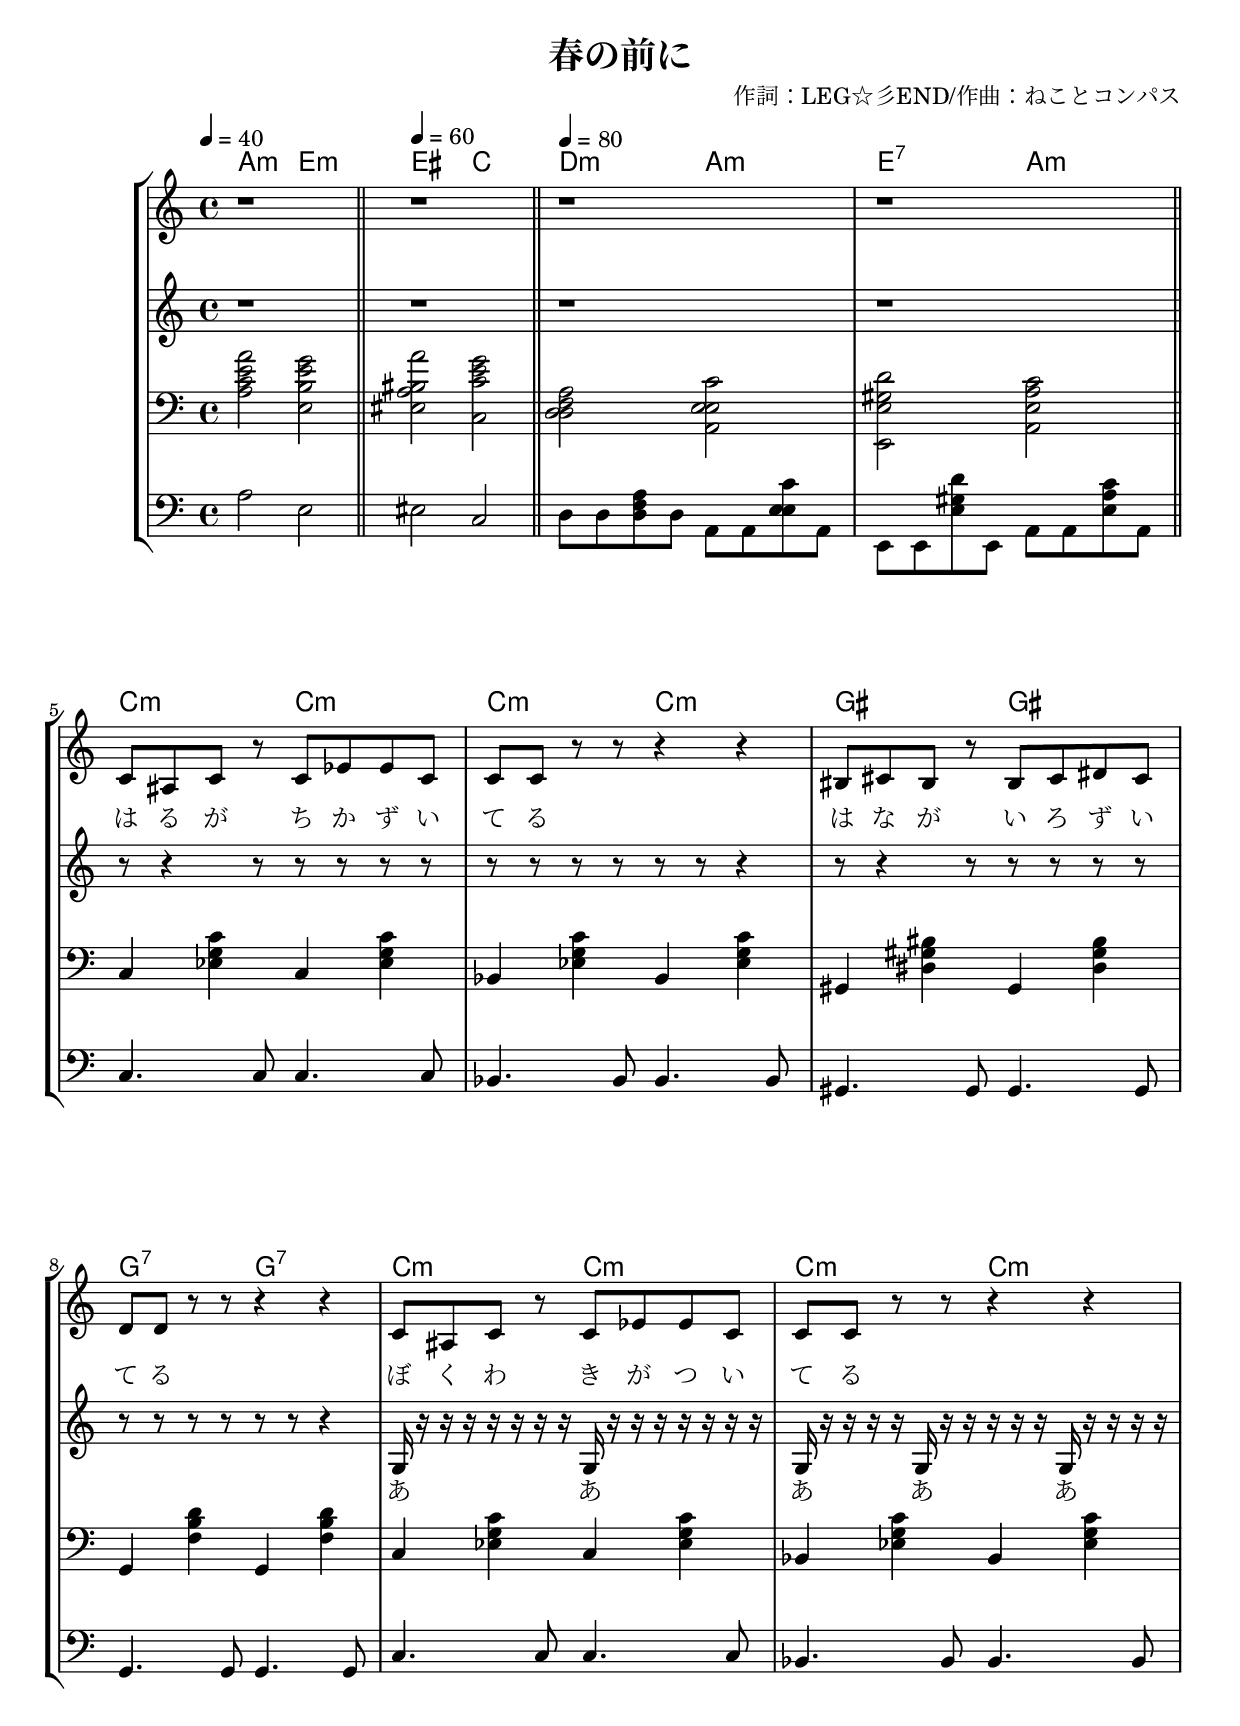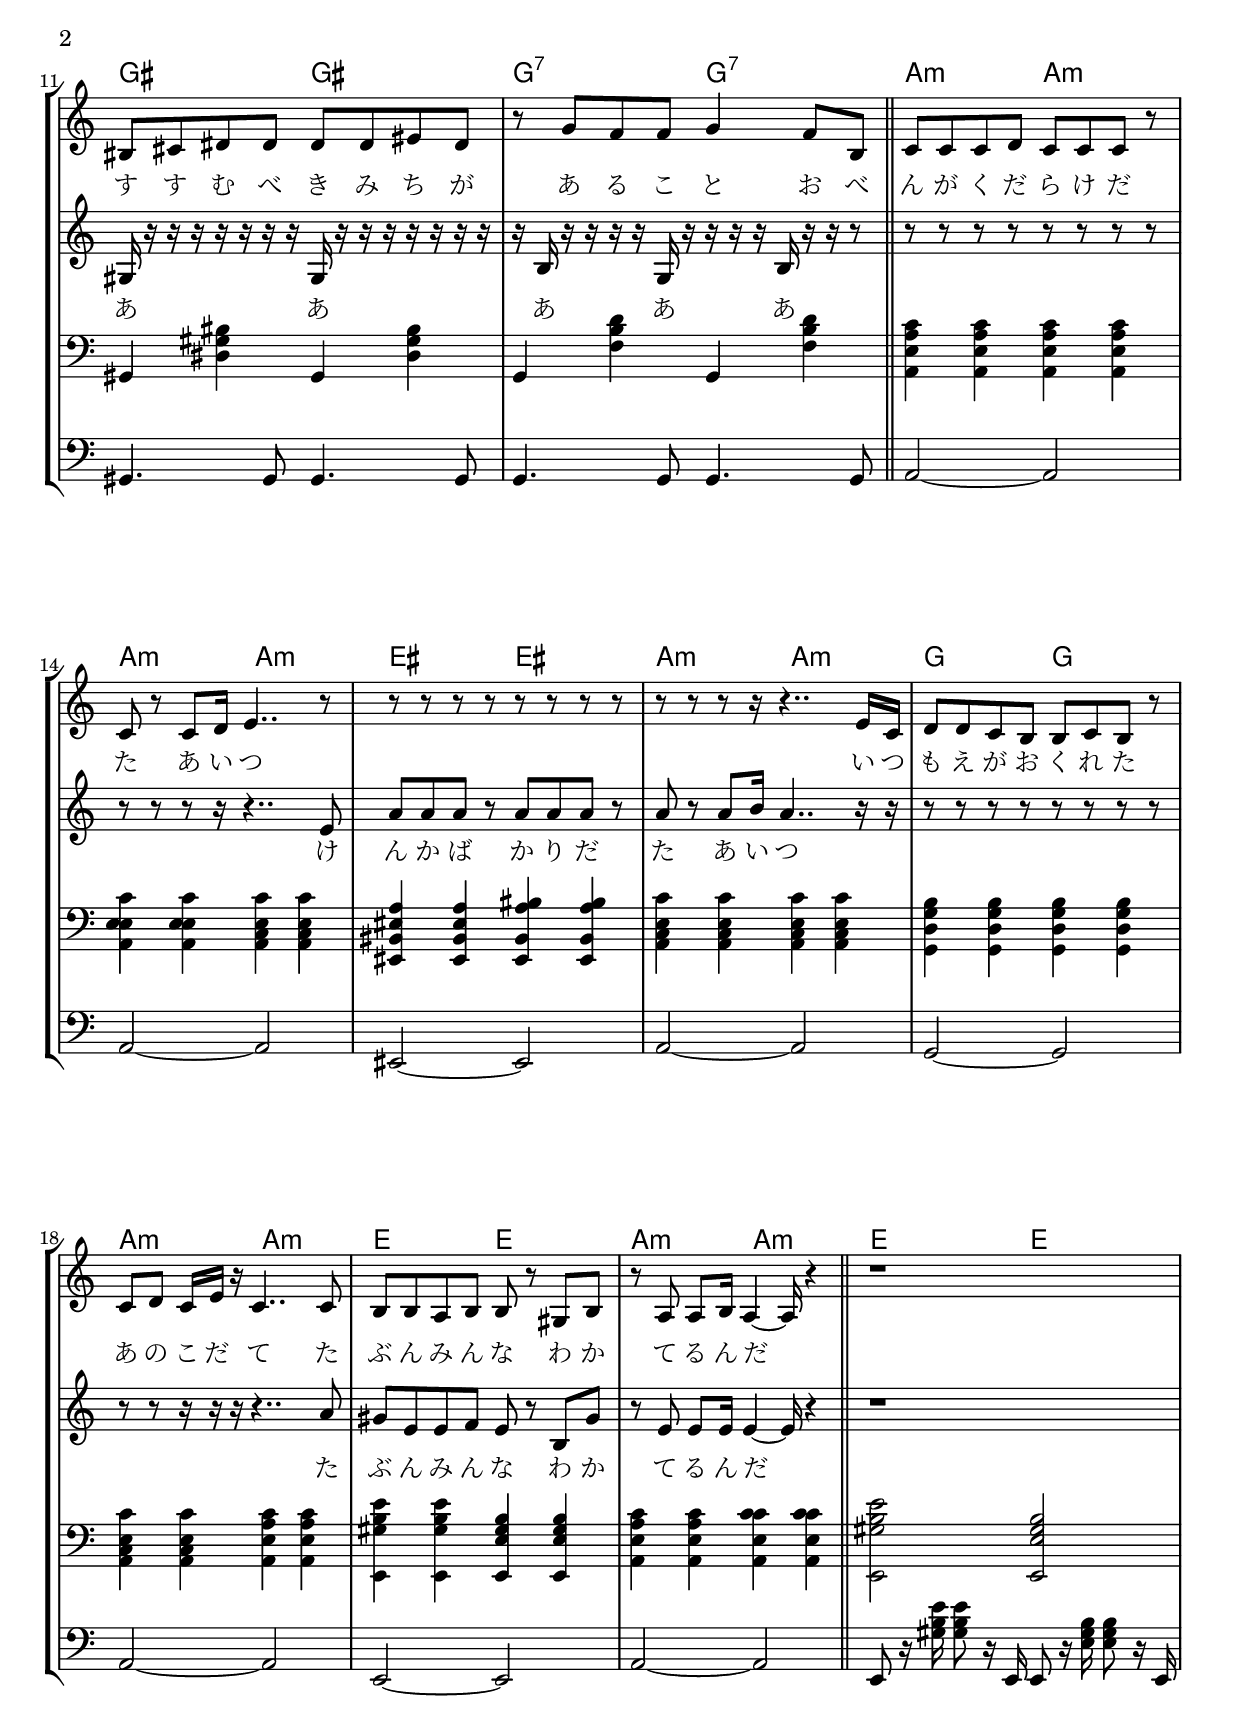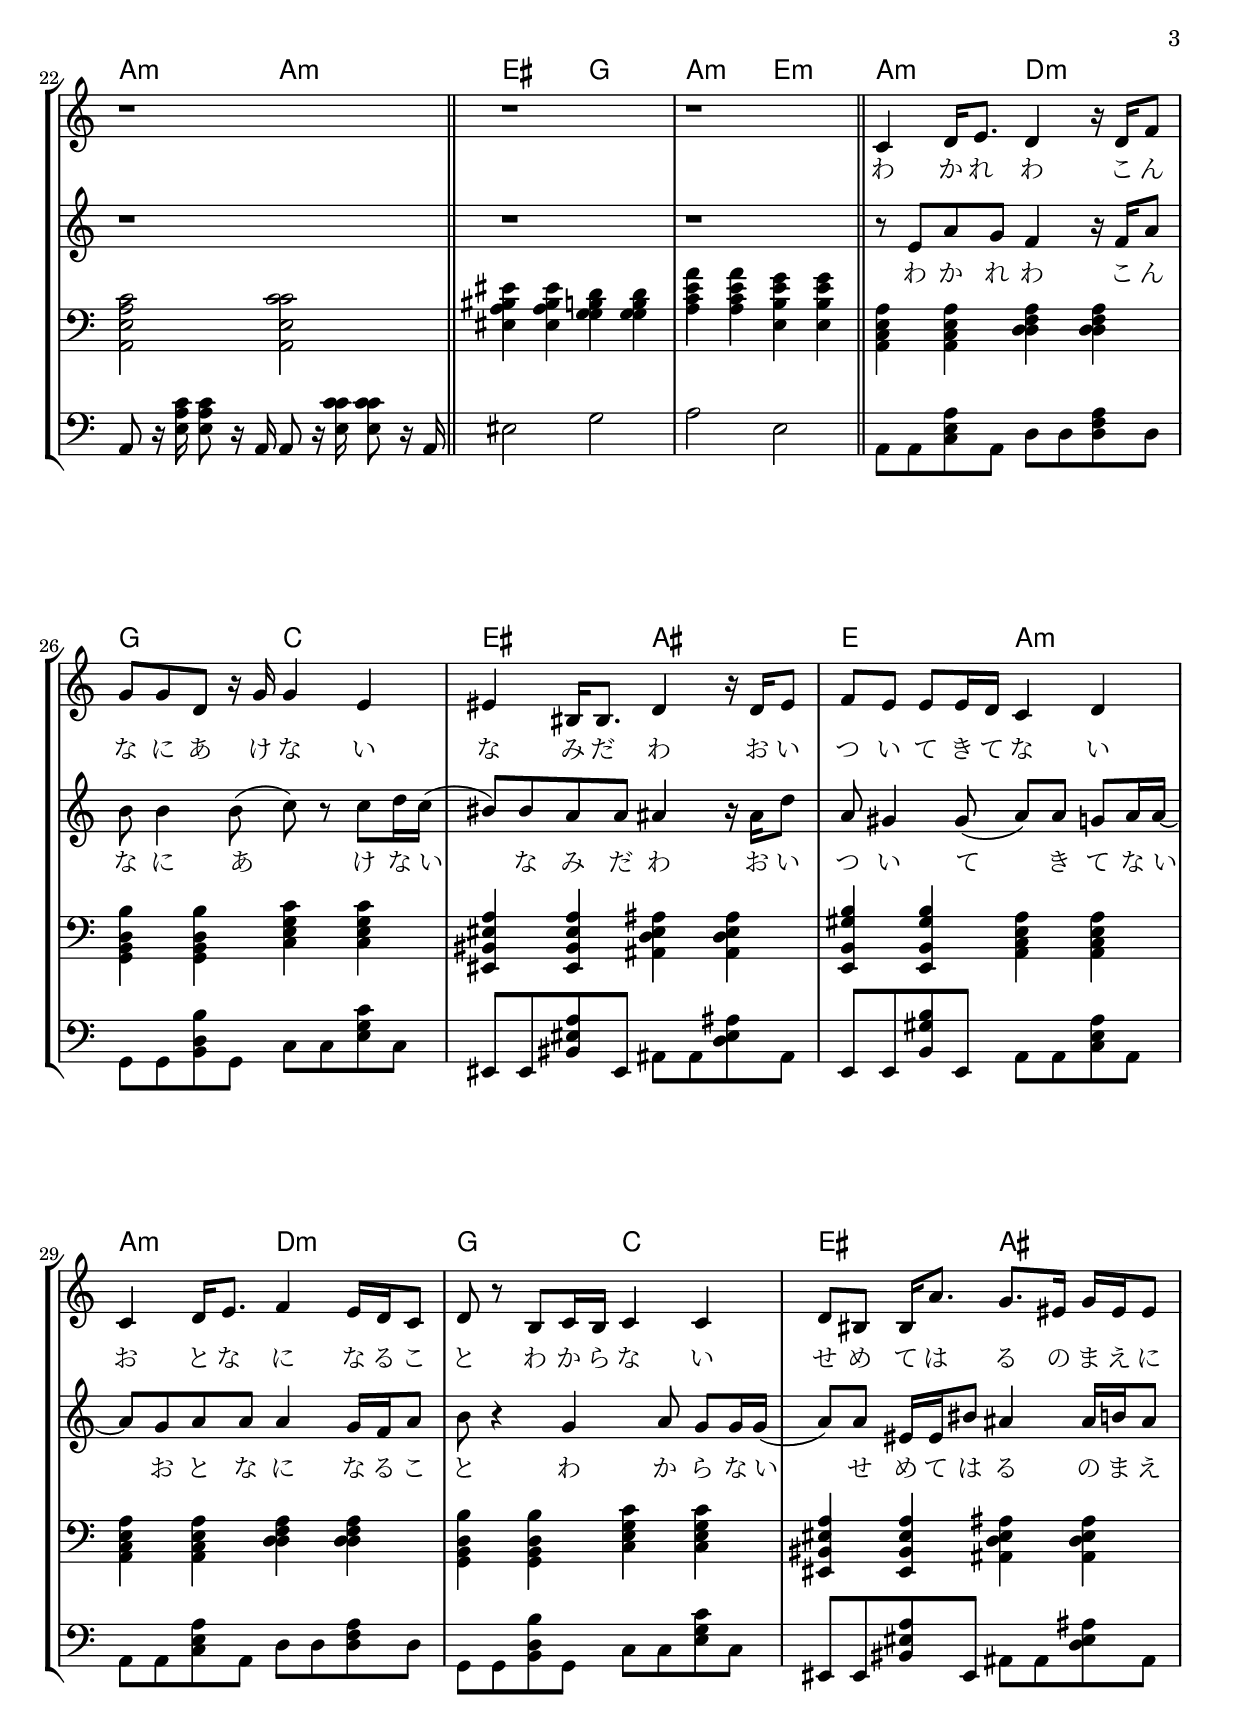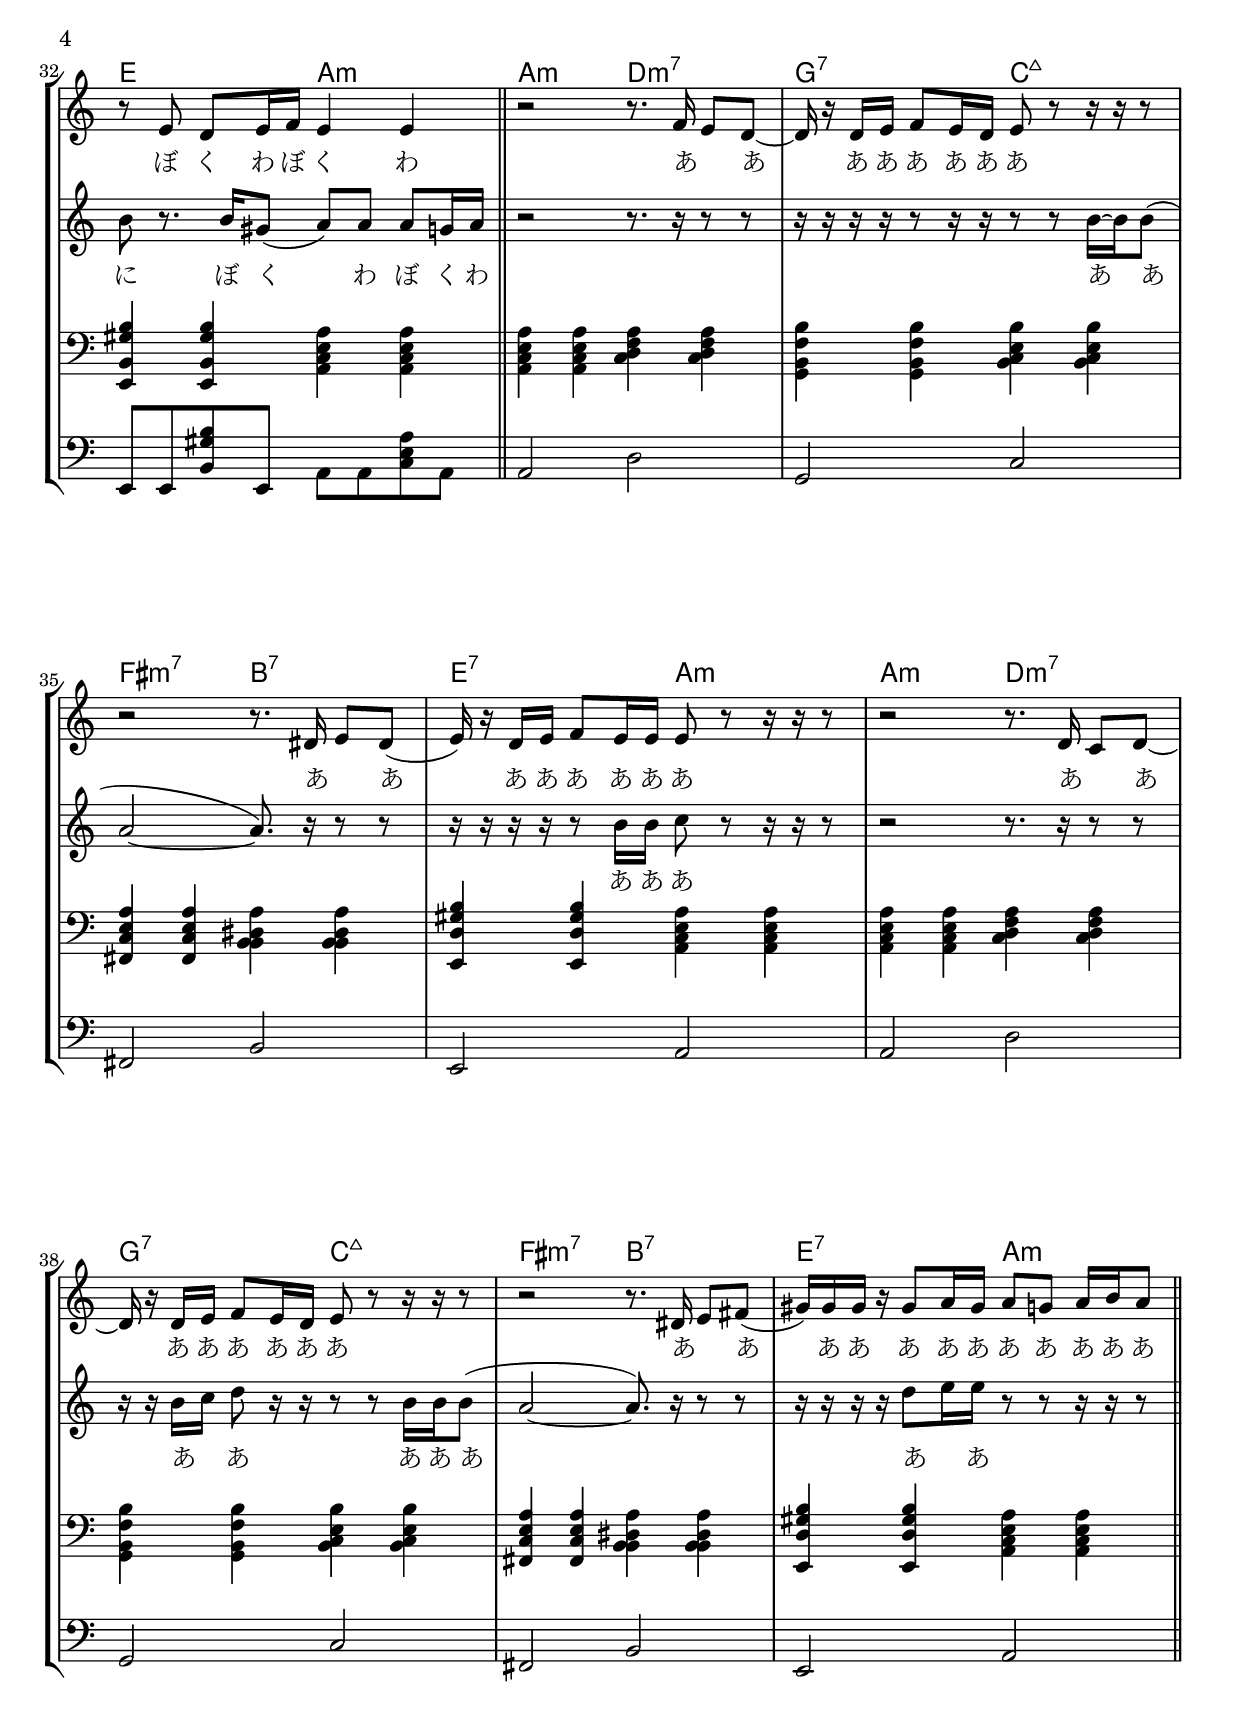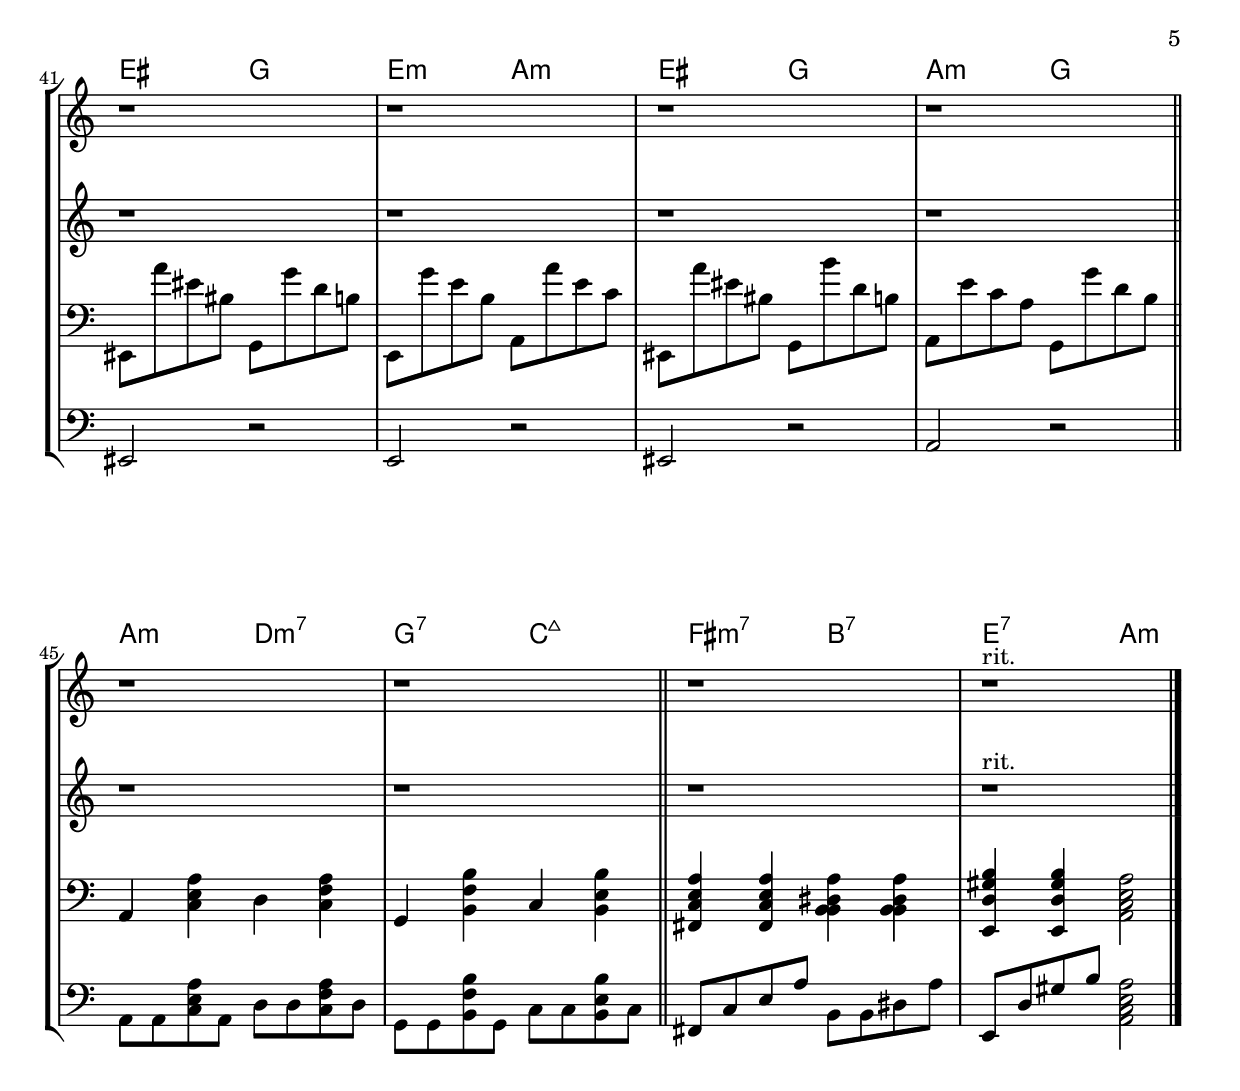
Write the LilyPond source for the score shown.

\version "2.12.1"

\header {
	title = \markup {春の前に}
	composer = \markup \center-column {作詞：LEG☆彡END/作曲：ねことコンパス}
}

harmony = \chordmode {
	a2:m e:m 

	eis c 

	d:m a:m e:7 a:m 

	c:m c:m c:m c:m gis gis g:7 g:7 c:m c:m c:m c:m gis gis g:7 g:7 

	a:m a:m a:m a:m eis eis a:m a:m g g a:m a:m e e a:m a:m 

	e e a:m a:m 

	eis g a:m e:m 

	a:m d:m g c eis ais e a:m a:m d:m g c eis ais e a:m 

	a:m d:min7 g:7 c:maj7 fis:m7 b:7 e:7 a:m a:m d:min7 g:7 c:maj7 fis:m7 b:7 e:7 a:m 

	eis g e:m a:m eis g a:m g 

	a:m d:min7 g:7 c:maj7 

	fis:m7 b:7 e:7 a:m 
}

melody = {
	\key c \major
	\tempo 4 = 40
	r1   
	\tempo 4 = 60
	r1   
	\tempo 4 = 80
	r1 | r1   
	\set Staff.midiInstrument = #"mmi0.42"
	c'8  ais8  c'8  r8  c'8  es'8  es'8  c'8 
	c'8  c'8  r8  r8  r4  r4 
	bis8  cis'8  bis8  r8  bis8  cis'8  dis'8  cis'8 
	d'8  d'8  r8  r8  r4  r4 
	c'8  ais8  c'8  r8  c'8  es'8  es'8  c'8 
	c'8  c'8  r8  r8  r4  r4 
	bis8  cis'8  dis'8  dis'8  dis'8  dis'8  eis'8  dis'8 
	r8  g'8  f'8  f'8  g'4  f'8  	\set Staff.midiInstrument = #"mmi0.45"
	b8 
	c'8  c'8  c'8  d'8  c'8  c'8  c'8  r8 
	c'8  r8  c'8  d'16  e'4..  r8 
	r8  r8  r8  r8  r8  r8  r8  r8 
	r8  r8  r8  r16  r4..  e'16  c'16 
	d'8  d'8  c'8  b8  b8  c'8  b8  r8 
	c'8  d'8  c'16  e'16  r16  c'4..  c'8 
	b8  b8  a8  b8  b8  r8  gis8  b8 
	r8  a8  a8  b16  a4~a16  	r4 	r1 | r1   
	r1 | r1   
	\set Staff.midiInstrument = #"mmi0.48"
	c'4  d'16  e'8.  d'4  r16  d'16  f'8 
	g'8  g'8  d'8  r16  g'16  g'4  e'4 
	eis'4  bis16  bis8.  d'4  r16  d'16  eis'8 
	f'8  e'8  e'8  e'16  d'16  c'4  d'4 
	c'4  d'16  e'8.  f'4  e'16  d'16  c'8 
	d'8  r8  b8  c'16  b16  c'4  c'4 
	d'8  bis8  bis16  a'8.  g'8.  eis'16  g'16  eis'16  eis'8 
	r8  e'8  d'8  e'16  f'16  e'4  e'4
	\set Staff.midiInstrument = #"Lead 8 (bass+lead)"
	r2~r8. f'16  e'8  d'8~ 
	d'16  r16  d'16  e'16  f'8  e'16  d'16  e'8  r8  r16  r16  r8~ 
	r2~r8.  dis'16  e'8  dis'8 
	(e'16)  r16  d'16  e'16  f'8  e'16  e'16  e'8  r8  r16  r16  r8~ 
	r2~r8.  d'16  c'8  d'8~ 
	d'16  r16  d'16  e'16  f'8  e'16  d'16  e'8  r8  r16  r16  r8~ 
	r2~r8.  dis'16  e'8  fis'8 
	(gis'16)  gis'16  gis'16  r16  gis'8  a'16  gis'16  a'8  g'8  a'16  b'16  a'8
	r1 | r1 | r1 | r1   
	r1 | r1   
	r1 | r1^"rit." \bar "|."
}

words = \lyricmode {
	
	
	
	は  る  が  ち  か  ず  い  て  る  は  な  が  い  ろ  ず  い  て  る  ぼ  く  わ  き  が  つ  い  て  る  す  す  む  べ  き  み  ち  が  あ  る  こ  と  お  
	べ  ん  が  く  だ  ら  け  だ  た  あ  い  つ  い  つ  も  え  が  お  く  れ  た  あ  の  こ  だ  て  た  ぶ  ん  み  ん  な  わ  か  て  る  ん  だ  
	
	
	わ  か  れ  わ  こ  ん  な  に  あ  け  な  い  な  み  だ  わ  お  い  つ  い  て  き  て  な  い  お  と  な  に  な  る  こ  と  わ  か  ら  な  い  せ  め  て  は  る  の  ま  え  に  ぼ  く  わ  ぼ  く  わ  
	あ  あ  あ  あ  あ  あ  あ  あ  あ  あ  あ  あ  あ  あ  あ  あ  あ  あ  あ  あ  あ  あ  あ  あ  あ  あ  あ  あ  あ  あ  あ  あ  あ  あ  あ  あ  あ  あ  あ  あ  
	
	
	
}

secondmelody = {
	\key c \major
	\tempo 4 = 40
	r1   
	\tempo 4 = 60
	r1   
	\tempo 4 = 80
	r1 | r1   
	\set Staff.midiInstrument = #"Pad 1 (new age)"
	r8  r4  r8  r8  r8  r8  r8 
	r8  r8  r8  r8  r8  r8  r4 
	r8  r4  r8  r8  r8  r8  r8 
	r8  r8  r8  r8  r8  r8  r4 
	g16  r16  r16  r16  r16  r16  r16  r16  g16  r16  r16  r16  r16  r16  r16  r16 
	g16  r16  r16  r16  r16  g16  r16  r16  r16  r16  r16  g16  r16  r16  r16  r16 
	gis16  r16  r16  r16  r16  r16  r16  r16  gis16  r16  r16  r16  r16  r16  r16  r16 
	r16  b16  r16  r16  r16  r16  g16  r16  r16  r16  r16  b16  r16  r16  	\set Staff.midiInstrument = #"fss0.35"
	r8 
	r8  r8  r8  r8  r8  r8  r8  r8 
	r8  r8  r8  r16  r4..  e'8 
	a'8  a'8  a'8  r8  a'8  a'8  a'8  r8 
	a'8  r8  a'8  b'16  a'4..  r16  r16 
	r8  r8  r8  r8  r8  r8  r8  r8 
	r8  r8  r16  r16  r16  r4..  a'8 
	gis'8  e'8  e'8  f'8  e'8  r8  b8  gis'8 
	r8  e'8  e'8  e'16  e'4~e'16  	r4 	r1 | r1   
	r1 | r1   
	\set Staff.midiInstrument = #"fss0.42"
	r8 e'8  a'8  g'8  f'4  r16  f'16  a'8 
	b'8  b'4  b'8  (c''8)  r8  c''8  d''16  c''16 
	(bis'8)  bis'8  a'8  a'8  ais'4  r16  ais'16  d''8 
	a'8  gis'4  gis'8  (a'8)  a'8  g'8  a'16  a'16~ 
	a'8  g'8  a'8  a'8  a'4  g'16  f'16  a'8 
	b'8  r4  g'4  a'8  g'8  g'16  g'16 
	(a'8)  a'8  eis'16  eis'16  bis'8  ais'4  ais'16  b'16  ais'8 
	b'8  r8.  b'16  gis'8  (a'8)  a'8  a'8  g'16  a'16
	\set Staff.midiInstrument = #"Flute"
	r2~r8. r16  r8  r8 
	r16  r16  r16  r16  r8  r16  r16  r8  r8  b'16  b'16  b'8 
	(a'2~a'8.)  r16  r8  r8 
	r16  r16  r16  r16  r8  b'16  b'16  c''8  r8  r16  r16  r8~ 
	r2~r8.  r16  r8  r8 
	r16  r16  b'16  c''16  d''8  r16  r16  r8  r8  b'16  b'16  b'8 
	(a'2~a'8.)  r16  r8  r8~ 
	r16  r16  r16  r16  d''8  e''16  e''16  r8  r8  r16  r16  r8
	r1 | r1 | r1 | r1   
	r1 | r1   
	r1 | r1^"rit." \bar "|."
}

secondwords = \lyricmode {
	
	
	
	あ  あ  あ  あ  あ  あ  あ  あ  あ  あ  
	け  ん  か  ば  か  り  だ  た  あ  い  つ  た  ぶ  ん  み  ん  な  わ  か  て  る  ん  だ  
	
	
	わ  か  れ  わ  こ  ん  な  に  あ  け  な  い  な  み  だ  わ  お  い  つ  い  て  き  て  な  い  お  と  な  に  な  る  こ  と  わ  か  ら  な  い  せ  め  て  は  る  の  ま  え  に  ぼ  く  わ  ぼ  く  わ  
	あ  あ  あ  あ  あ  あ  あ  あ  あ  あ  あ  あ  あ  あ  あ  
	
	
	
}

tempochange = {
	\tempo 4 = 40
	r1 \bar "||"
	\tempo 4 = 60
	r1 \bar "||"
	\tempo 4 = 80
	r1 | r1 \bar "||"
	\tempo 4 = 80
	r1 | r1 | r1 | r1 | r1 | r1 | r1 | r1 \bar "||"
	\tempo 4 = 80
	r1 | r1 | r1 | r1 | r1 | r1 | r1 | r1 \bar "||"
	\tempo 4 = 80
	r1 | r1 \bar "||"
	\tempo 4 = 80
	r1 | r1 \bar "||"
	\tempo 4 = 80
	r1 | r1 | r1 | r1 | r1 | r1 | r1 | r1 \bar "||"
	\tempo 4 = 80
	r1 | r1 | r1 | r1 | r1 | r1 | r1 | r1 \bar "||"
	\tempo 4 = 80
	r1 | r1 | r1 | r1 \bar "||"
	\tempo 4 = 80
	r1 | r1 \bar "||"
	\tempo 4 = 80
	r1 | \tempo 4 = 60 r2 \tempo 4 = 53 r2 \bar "|."
}

mainacc = {
	\clef bass
	\set Staff.midiInstrument = #"Pad 8 (sweep)"
	\key c \major
	\tempo 4 = 40
	<a c' e' a'>2
	<e b e' g'>2
	\bar "||"

	\set Staff.midiInstrument = #"Pad 8 (sweep)"
	\tempo 4 = 60
	<eis a bis a'>2
	<c c' e' g'>2
	\bar "||"

	\set Staff.midiInstrument = #"Pad 2 (warm)"
	\tempo 4 = 80
	<d d f a>2
	<a, e e c'>2
	<e, e gis d'>2
	<a, e a c'>2
	\bar "||"

	\set Staff.midiInstrument = #"Synth Voice"
	c4 <es g c'>4
	c4 <es g c'>4
	bes,4 <es g c'>4
	bes,4 <es g c'>4
	gis,4 <dis gis bis>4
	gis,4 <dis gis bis>4
	g,4 <f b d'>4
	g,4 <f b d'>4
	c4 <es g c'>4
	c4 <es g c'>4
	bes,4 <es g c'>4
	bes,4 <es g c'>4
	gis,4 <dis gis bis>4
	gis,4 <dis gis bis>4
	g,4 <f b d'>4
	g,4 <f b d'>4
	\bar "||"

	\set Staff.midiInstrument = #"Synthstrings 1"
	<a, e a c'>4 <a, e a c'>4
	<a, e a c'>4 <a, e a c'>4
	<a, e e c'>4 <a, e e c'>4
	<a, c e c'>4 <a, c e c'>4
	<eis, bis, eis a>4 <eis, bis, eis a>4
	<eis, bis, a bis>4 <eis, bis, a bis>4
	<a, c e c'>4 <a, c e c'>4
	<a, c e c'>4 <a, c e c'>4
	<g, d g b>4 <g, d g b>4
	<g, d g b>4 <g, d g b>4
	<a, c e c'>4 <a, c e c'>4
	<a, e a c'>4 <a, e a c'>4
	<e, gis b e'>4 <e, gis b e'>4
	<e, e gis b>4 <e, e gis b>4
	<a, e a c'>4 <a, e a c'>4
	<a, e c' c'>4 <a, e c' c'>4
	\bar "||"

	\set Staff.midiInstrument = #"Pad 3 (polysynth)"
	<e, gis b e'>2
	<e, e gis b>2
	<a, e a c'>2
	<a, e c' c'>2
	\bar "||"

	\set Staff.midiInstrument = #"Synth Voice"
	<eis a bis eis'>4 <eis a bis eis'>4
	<g g b d'>4 <g g b d'>4
	<a c' e' a'>4 <a c' e' a'>4
	<e b e' g'>4 <e b e' g'>4
	\bar "||"

	\set Staff.midiInstrument = #"FX 2 (soundtrack)"
	<a, c e a>4 <a, c e a>4
	<d d f a>4 <d d f a>4
	<g, b, d b>4 <g, b, d b>4
	<c e g c'>4 <c e g c'>4
	<eis, bis, eis a>4 <eis, bis, eis a>4
	<ais, d eis ais>4 <ais, d eis ais>4
	<e, b, gis b>4 <e, b, gis b>4
	<a, c e a>4 <a, c e a>4
	<a, c e a>4 <a, c e a>4
	<d d f a>4 <d d f a>4
	<g, b, d b>4 <g, b, d b>4
	<c e g c'>4 <c e g c'>4
	<eis, bis, eis a>4 <eis, bis, eis a>4
	<ais, d eis ais>4 <ais, d eis ais>4
	<e, b, gis b>4 <e, b, gis b>4
	<a, c e a>4 <a, c e a>4
	\bar "||"

	\set Staff.midiInstrument = #"Electric Grand"
	<a, c e a>4 <a, c e a>4
	<d c f a>4 <d c f a>4
	<g, b, f b>4 <g, b, f b>4
	<c b, e b>4 <c b, e b>4
	<fis, c e a>4 <fis, c e a>4
	<b, b, dis a>4 <b, b, dis a>4
	<e, d gis b>4 <e, d gis b>4
	<a, c e a>4 <a, c e a>4
	<a, c e a>4 <a, c e a>4
	<d c f a>4 <d c f a>4
	<g, b, f b>4 <g, b, f b>4
	<c b, e b>4 <c b, e b>4
	<fis, c e a>4 <fis, c e a>4
	<b, b, dis a>4 <b, b, dis a>4
	<e, d gis b>4 <e, d gis b>4
	<a, c e a>4 <a, c e a>4
	\bar "||"

	\set Staff.midiInstrument = #"Acoustic grand"
	eis,8 a' eis' bis
	g,8 g' d' b
	e,8 g' e' b
	a,8 a' e' c'
	eis,8 a' eis' bis
	g,8 b' d' b
	a,8 e' c' a
	g,8 g' d' b
	\bar "||"

	\set Staff.midiInstrument = #"Synth Voice"
	a,4 <c e a>4
	d4 <c f a>4
	g,4 <b, f b>4
	c4 <b, e b>4
	\bar "||"

	\set Staff.midiInstrument = #"Pad 7 (halo)"
	<fis, c e a>4 <fis, c e a>4
	<b, b, dis a>4 <b, b, dis a>4
	<e, d gis b>4 <e, d gis b>4
	<a, c e a>2
	\bar "|."
}

subacc = {
	\clef bass
	\set Staff.midiInstrument = #"Taiko Drum"
	\key c \major
	\tempo 4 = 40
	a2
	~e2
	\bar "||"

	\set Staff.midiInstrument = #"Taiko Drum"
	\tempo 4 = 60
	eis2
	~c2
	\bar "||"

	\set Staff.midiInstrument = #"Acoustic grand"
	\tempo 4 = 80
	d8 d8 <d f a>8 d8
	a,8 a,8 <e e c'>8 a,8
	e,8 e,8 <e gis d'>8 e,8
	a,8 a,8 <e a c'>8 a,8
	\bar "||"

	\set Staff.midiInstrument = #"Acoustic grand"
	c4.c8
	c4.c8
	bes,4.bes,8
	bes,4.bes,8
	gis,4.gis,8
	gis,4.gis,8
	g,4.g,8
	g,4.g,8
	c4.c8
	c4.c8
	bes,4.bes,8
	bes,4.bes,8
	gis,4.gis,8
	gis,4.gis,8
	g,4.g,8
	g,4.g,8
	\bar "||"

	\set Staff.midiInstrument = #"Taiko Drum"
	a,2
	~a,2
	a,2
	~a,2
	eis,2
	~eis,2
	a,2
	~a,2
	g,2
	~g,2
	a,2
	~a,2
	e,2
	~e,2
	a,2
	~a,2
	\bar "||"

	\set Staff.midiInstrument = #"Acoustic Bass"
	e,8 r16 <gis b e'>16 <gis b e'>8 r16 e,16
	e,8 r16 <e gis b>16 <e gis b>8 r16 e,16
	a,8 r16 <e a c'>16 <e a c'>8 r16 a,16
	a,8 r16 <e c' c'>16 <e c' c'>8 r16 a,16
	\bar "||"

	\set Staff.midiInstrument = #"Taiko Drum"
	eis2
	~g2
	a2
	~e2
	\bar "||"

	\set Staff.midiInstrument = #"Acoustic grand"
	a,8 a,8 <c e a>8 a,8
	d8 d8 <d f a>8 d8
	g,8 g,8 <b, d b>8 g,8
	c8 c8 <e g c'>8 c8
	eis,8 eis,8 <bis, eis a>8 eis,8
	ais,8 ais,8 <d eis ais>8 ais,8
	e,8 e,8 <b, gis b>8 e,8
	a,8 a,8 <c e a>8 a,8
	a,8 a,8 <c e a>8 a,8
	d8 d8 <d f a>8 d8
	g,8 g,8 <b, d b>8 g,8
	c8 c8 <e g c'>8 c8
	eis,8 eis,8 <bis, eis a>8 eis,8
	ais,8 ais,8 <d eis ais>8 ais,8
	e,8 e,8 <b, gis b>8 e,8
	a,8 a,8 <c e a>8 a,8
	\bar "||"

	\set Staff.midiInstrument = #"Taiko Drum"
	a,2
	~d2
	g,2
	~c2
	fis,2
	~b,2
	e,2
	~a,2
	a,2
	~d2
	g,2
	~c2
	fis,2
	~b,2
	e,2
	~a,2
	\bar "||"

	\set Staff.midiInstrument = #"Pad 8 (sweep)"
	eis,2
	r2
	e,2
	r2
	eis,2
	r2
	a,2
	r2
	\bar "||"

	\set Staff.midiInstrument = #"Electric Grand"
	a,8 a,8 <c e a>8 a,8
	d8 d8 <c f a>8 d8
	g,8 g,8 <b, f b>8 g,8
	c8 c8 <b, e b>8 c8
	\bar "||"

	\set Staff.midiInstrument = #"French horn"
	fis,8 c8 e8 a8
	b,8 b,8 dis8 a8
	e,8 d8 gis8 b8
	<a, c e a>2
	\bar "|."
}

percA = {
	\drummode {
	r1 \bar "||"
	r1 \bar "||"
	r1  |r2 r8 hho4 hho8  \bar "||"
	cymr4 cymr4 cymr4 cymr4  |cymr4 cymr8 cymr16 cymr16 cymr4 cymr4  |cymr4 cymr4 cymr4 cymr4  |cymr4 cymr2.  |cymr4 cymr4 cymr4 cymr4  |cymr4 cymr8 cymr16 cymr16 cymr4 cymr4  |cymr4 cymr4 cymr4 cymr4  |cymr4 cymr2.  \bar "||"
	r1  |r1  |r1  |r1  |r1  |r1  |r1  |r2 r8 hho4 hho8  \bar "||"
	hh8 hh8 hh8 hh8 hh8 hh8 hh8 hh8  |r8 hh2. r8  \bar "||"
	r4 hh4 hh4 hh4  |r1  \bar "||"
	r8 cymr16 cymr16 cymr8 cymr16 cymr16 cymr8 cymr16 cymr16 cymr8 cymr8  |cymr8 cymr16 cymr16 cymr8 cymr16 cymr16 cymr8 cymr16 cymr16 cymr8 cymr8  |cymr8 cymr16 cymr16 cymr8 cymr16 cymr16 cymr8 cymr16 cymr16 cymr8 cymr16 cymr16  |cymr8 cymr16 cymr16 cymr8 cymr16 cymr16 cymr8 cymr16 cymr16 cymr8 cymr8  |r8 cymr16 cymr16 cymr8 cymr16 cymr16 cymr8 cymr16 cymr16 cymr8 cymr8  |cymr8 cymr16 cymr16 cymr8 cymr16 cymr16 cymr8 cymr16 cymr16 cymr8 cymr8  |cymr8 cymr16 cymr16 cymr8 cymr16 cymr16 cymr8 cymr16 cymr16 cymr8 cymr16 cymr16  |cymr8 cymr16 cymr16 cymr8 cymr16 cymr16 cymr8 cymr16 cymr16 cymr8 cymr8  \bar "||"
	cymr4 cymr4 cymr4 cymr4  |cymr4 cymr8 cymr16 cymr16 cymr4 cymr4  |cymr4 cymr4 cymr4 cymr4  |cymr4 cymr2.  |cymr4 cymr4 cymr4 cymr4  |cymr4 cymr8 cymr16 cymr16 cymr4 cymr4  |cymr4 cymr4 cymr4 cymr4  |cymr4 cymr2.  \bar "||"
	r1 |r1 |r1 |r1 \bar "||"
	hh8 hh8 hh8 hh8 hh8 hh8 hh8 hh8  |r8 hh2. r8  \bar "||"
	cymr4 cymr4 cymr4 cymr4  |cymr4 cymr8 cymr16 cymr16 cymr4 cymr4  \bar "|."
	}
}

percB = {
	\drummode {
	r1 \bar "||"
	r1 \bar "||"
	r4. hhp2 hhp8  |hhp4 hhp4 hhp4 hhp4  \bar "||"
	r2 sn2  |r2 sn2  |r2 sn2  |r8 sn8 sn2.  |r2 sn2  |r2 sn2  |r2 sn2  |r8 sn8 sn2.  \bar "||"
	r4. hhp2 hhp8  |r4. hhp2 hhp8  |r4. hhp2 hhp8  |r4. hhp2 hhp8  |r4. hhp2 hhp8  |r4. hhp2 hhp8  |r4. hhp2 hhp8  |hhp4 hhp4 hhp4 hhp4  \bar "||"
	r4 sn8. sn8 sn8. sn8. sn16  |r4 sn2 sn4  \bar "||"
	r4 sn8 sn4. sn4  |sn16 sn16 sn16 sn16 sn16 sn16 sn16 sn16 sn16 sn16 sn16 sn16 sn16 sn16 sn16 sn16  \bar "||"
	r4 sn2 sn4  |r4 sn8 sn4. sn4  |r4 sn2 sn4  |r4 sn8 sn4. sn4  |r4 sn2 sn4  |r4 sn8 sn4. sn4  |r4 sn2 sn4  |r4 sn2 sn8 sn16 sn16  \bar "||"
	r2 sn2  |r2 sn2  |r2 sn2  |r8 sn8 sn2.  |r2 sn2  |r2 sn2  |r2 sn2  |r8 sn8 sn2.  \bar "||"
	r1 |r1 |r1 |r1 \bar "||"
	r4 sn8. sn8 sn8. sn8. sn16  |r4 sn2 sn4  \bar "||"
	r2 sn2  |r2 sn2  \bar "|."
	}
}

percC = {
	\drummode {
	r1 \bar "||"
	r1 \bar "||"
	hh4 hh4 hh4 hh4  |r4. hh2 r8  \bar "||"
	bd2. r8 bd8  |bd2. r8 bd8  |bd2. r8 bd8  |bd4. bd8 bd4. bd8  |bd2. r8 bd8  |bd2. r8 bd8  |bd2. r8 bd8  |bd2 r8 bd4.  \bar "||"
	hh4 hh4 hh4 hh4  |hh4 hh4 hh4 hh4  |hh4 hh4 hh4 hh4  |hh4 hh4 hh4 hh4  |hh4 hh4 hh4 hh4  |hh4 hh4 hh4 hh4  |hh4 hh4 hh4 hh4  |r4. hh2 r8  \bar "||"
	bd8 bd4 bd2 bd8  |bd8 bd4. bd4. bd8  \bar "||"
	bd4 bd4 bd4 bd4  |bd4 bd4 bd8 bd8 bd8 bd8  \bar "||"
	bd8. bd16 bd8. bd16 bd8. bd16 bd8. bd16  |bd8. bd16 bd8. bd16 bd8. bd16 bd4  |bd8. bd16 bd8. bd16 bd8. bd16 bd8. bd16  |bd8. bd16 bd8. bd16 bd8. bd16 bd4  |bd8. bd16 bd8. bd16 bd8. bd16 bd8. bd16  |bd8. bd16 bd8. bd16 bd8. bd16 bd4  |bd8. bd16 bd8. bd16 bd8. bd16 bd8. bd16  |bd8. bd16 bd8. bd16 bd8. bd16 bd8. bd16  \bar "||"
	bd2. r8 bd8  |bd2. r8 bd8  |bd2. r8 bd8  |bd4. bd8 bd4. bd8  |bd2. r8 bd8  |bd2. r8 bd8  |bd2. r8 bd8  |bd2 r8 bd4.  \bar "||"
	r1 |r1 |r1 |r1 \bar "||"
	bd8 bd4 bd2 bd8  |bd8 bd4. bd4. bd8  \bar "||"
	bd2. r8 bd8  |bd2 r8 bd4.  \bar "|."
	}
}

percD = {
	\drummode {
	r1 \bar "||"
	r1 \bar "||"
	bd2. r8 bd8  |bd8. bd4. r16 bd4 bd8  \bar "||"
	r1 |r1 |r1 |r2 r8 tommh8 tommh4  |r1 |r1 |r1 |r8. tommh8. tommh2 r8  \bar "||"
	bd2. r8 bd8  |bd8. bd8. bd2 bd8  |bd2. r8 bd8  |bd8. bd8. bd2 bd8  |bd2. r8 bd8  |bd8. bd8. bd2 bd8  |bd2. r8 bd8  |bd8. bd4. r16 bd4 bd8  \bar "||"
	r1  |r2 r8 hho4.  \bar "||"
	r8 hhp4 hhp4 hhp4 hhp8  |r8 hhp4 hhp4 hhp4 hhp8  \bar "||"
	r1  |r2 r16 tommh4. r16  |r1  |r2 r16 tommh4. r16  |r1  |r2 r16 tommh4. r16  |r1  |r4. tommh2 r8  \bar "||"
	r1 |r1 |r1 |r2 r8 tommh8 tommh4  |r1 |r1 |r1 |r8. tommh8. tommh2 r8  \bar "||"
	r1 |r1 |r1 |r1 \bar "||"
	r1  |r2 r8 hho4.  \bar "||"
	r1 |r8. tommh8. tommh2 r8  \bar "|."
	}
}

percE = {
	\drummode {
	r1 \bar "||"
	r1 \bar "||"
	r1 | r1 \bar "||"
	r1 |r1 |r1 |r2. r8 toml8  |r1 |r1 |r1 |r2. toml8 toml8  \bar "||"
	r1 | r1 | r1 | r1 | r1 | r1 | r1 | r1 \bar "||"
	r1 |cymc1  \bar "||"
	cymc1  |r1 \bar "||"
	r1  |r2. r8 toml8  |r1  |r2. r8 toml8  |r1  |r2. r8 toml8  |r1  |r2 r16 toml4. r16  \bar "||"
	r1 |r1 |r1 |r2. r8 toml8  |r1 |r1 |r1 |r2. toml8 toml8  \bar "||"
	r1 |r1 |r1 |r1 \bar "||"
	r1 |cymc1  \bar "||"
	r1 |r2. toml8 toml8  \bar "|."
	}
}

percF = {
	\drummode {
	r1 \bar "||"
	r1 \bar "||"
	r1 | r1 \bar "||"
	r1 |r1 |r1 |r1 |r1 |r1 |r1 |hho1  \bar "||"
	r1 | r1 | r1 | r1 | r1 | r1 | r1 | r1 \bar "||"
	r1 |r4 r16 tommh16 tommh4. tommh4  \bar "||"
	r1 | r1 \bar "||"
	cymc1  |r1 |r1 |r1 |cymc1  |r1 |r1 |r1 \bar "||"
	r1 |r1 |r1 |r1 |r1 |r1 |r1 |hho1  \bar "||"
	r1 | r1 | r1 | r1 \bar "||"
	r1 |r4 r16 tommh16 tommh4. tommh4  \bar "||"
	r1 |hho1  \bar "|."
	}
}

percG = {
	\drummode {
	r1 \bar "||"
	r1 \bar "||"
	r1 | r1 \bar "||"
	r1 | r1 | r1 | r1 | r1 | r1 | r1 | r1 \bar "||"
	r1 | r1 | r1 | r1 | r1 | r1 | r1 | r1 \bar "||"
	r1 |r4. r16 tomml4. tomml8.  \bar "||"
	r1 | r1 \bar "||"
	r1 | r1 | r1 | r1 | r1 | r1 | r1 | r1 \bar "||"
	r1 | r1 | r1 | r1 | r1 | r1 | r1 | r1 \bar "||"
	r1 | r1 | r1 | r1 \bar "||"
	r1 |r4. r16 tomml4. tomml8.  \bar "||"
	r1 | r1 \bar "|."
	}
}

percH = {
	\drummode {
	r1 \bar "||"
	r1 \bar "||"
	r1 | r1 \bar "||"
	r1 | r1 | r1 | r1 | r1 | r1 | r1 | r1 \bar "||"
	r1 | r1 | r1 | r1 | r1 | r1 | r1 | r1 \bar "||"
	r1 |r2 r16 toml8 toml4 r16  \bar "||"
	r1 | r1 \bar "||"
	r1 | r1 | r1 | r1 | r1 | r1 | r1 | r1 \bar "||"
	r1 | r1 | r1 | r1 | r1 | r1 | r1 | r1 \bar "||"
	r1 | r1 | r1 | r1 \bar "||"
	r1 |r2 r16 toml8 toml4 r16  \bar "||"
	r1 | r1 \bar "|."
	}
}

percI = {
	\drummode {
	r1 \bar "||"
	r1 \bar "||"
	r1 | r1 \bar "||"
	r1 | r1 | r1 | r1 | r1 | r1 | r1 | r1 \bar "||"
	r1 | r1 | r1 | r1 | r1 | r1 | r1 | r1 \bar "||"
	r1 |r2 r8 tomfh4 tomfh8  \bar "||"
	r1 | r1 \bar "||"
	r1 | r1 | r1 | r1 | r1 | r1 | r1 | r1 \bar "||"
	r1 | r1 | r1 | r1 | r1 | r1 | r1 | r1 \bar "||"
	r1 | r1 | r1 | r1 \bar "||"
	r1 |r2 r8 tomfh4 tomfh8  \bar "||"
	r1 | r1 \bar "|."
	}
}

\score {
	<<
		\new StaffGroup <<
			\new ChordNames {\harmony}
			\new Voice = "melody" {\melody}
			\new Lyrics \lyricsto "melody" \words
			\new Voice = "secondmelody" {\secondmelody}
			\new Lyrics \lyricsto "secondmelody" \secondwords
			\new Staff = "mainacc" {\mainacc}
			\new Staff = "subacc" {\subacc}
		>>
	>>
	\layout { }
}
